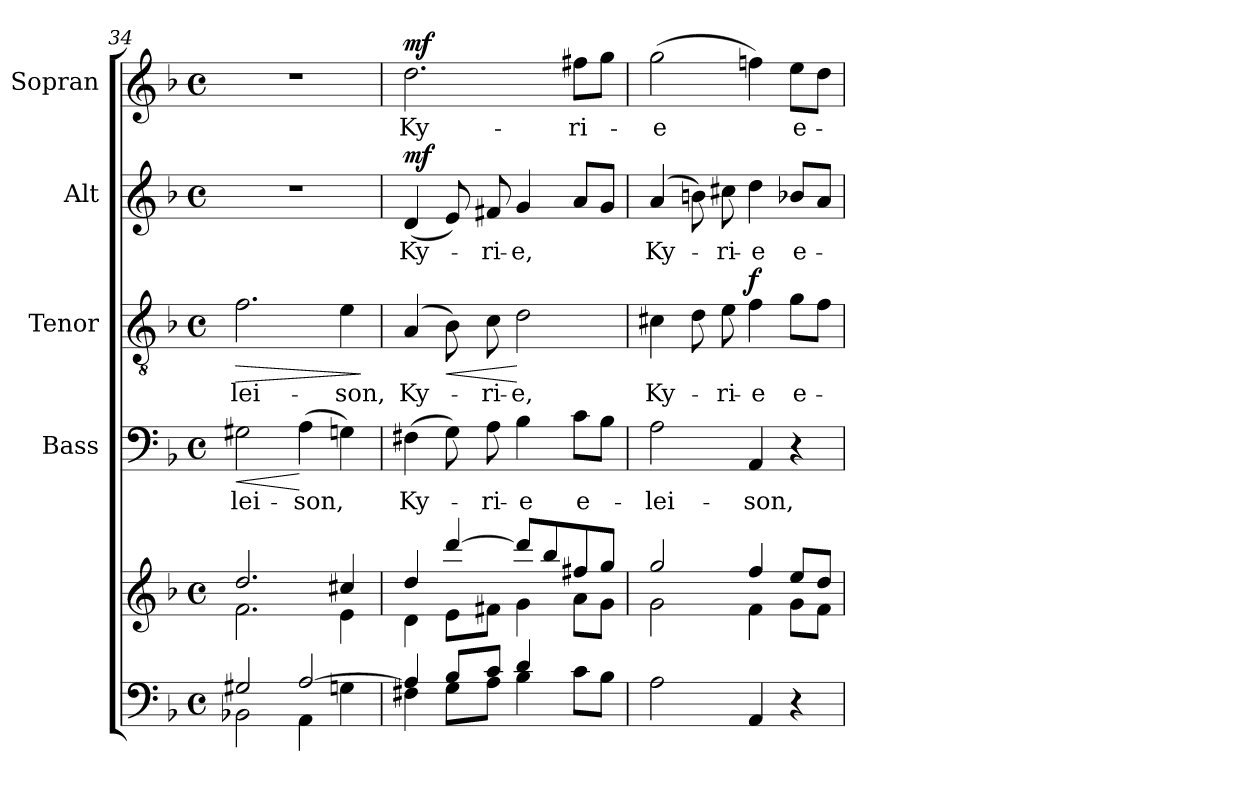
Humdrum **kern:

**kern	**kern	**kern	**text	**dynam	**kern	**text	**dynam	**kern	**text	**dynam	**kern	**text	**dynam
*part5	*part5	*part4	*part4	*part4	*part3	*part3	*part3	*part2	*part2	*part2	*part1	*part1	*part1
*staff6	*staff5	*staff4	*staff4	*staff4	*staff3	*staff3	*staff3	*staff2	*staff2	*staff2	*staff1	*staff1	*staff1
*	*	*I"Bass	*	*	*I"Tenor	*	*	*I"Alt	*	*	*I"Sopran	*	*
*	*	*I'B.	*	*	*I'T.	*	*	*I'A.	*	*	*I'S.	*	*
*clefF4	*clefG2	*clefF4	*	*	*clefGv2	*	*	*clefG2	*	*	*clefG2	*	*
*k[b-]	*k[b-]	*k[b-]	*	*	*k[b-]	*	*	*k[b-]	*	*	*k[b-]	*	*
*F:	*F:	*F:	*	*	*F:	*	*	*F:	*	*	*F:	*	*
*M4/4	*M4/4	*M4/4	*	*	*M4/4	*	*	*M4/4	*	*	*M4/4	*	*
*met(c)	*met(c)	*met(c)	*	*	*met(c)	*	*	*met(c)	*	*	*met(c)	*	*
=34	=34	=34	=34	=34	=34	=34	=34	=34	=34	=34	=34	=34	=34
*^	*^	*	*	*	*	*	*	*	*	*	*	*	*
!	!	!	!	!	!LO:LY:b	!LO:HP:b	!	!	!	!	!	!	!	!	!
!	!	!	!	!	!	!LO:HP:n=1:b	!	!LO:LY:b	!LO:HP:b	!	!	!	!	!	!
2G#X/	2BB-X\	2.dd/	2.f\	2G#X\	-lei-	< >	2.f\	-lei-	>	1r	.	.	1r	.	.
!	!	!	!	!	!LO:LY:b	!	!	!	!	!	!	!	!	!	!
[>2A/	4AA\	.	.	(>4A\	-son,	[	.	.	.	.	.	.	.	.	.
!	!	!	!	!	!	!	!	!LO:LY:b	!	!	!	!	!	!	!
.	4Gn\	4cc#X/	4e\	4Gn\)	.	]	4e\	-son,	.	.	.	.	.	.	.
*v	*v	*	*	*	*	*	*	*	*	*	*	*	*	*	*
*	*v	*v	*	*	*	*	*	*	*	*	*	*	*	*
.	.	.	.	.	.	.	]	.	.	.	.	.	.
=35	=35	=35	=35	=35	=35	=35	=35	=35	=35	=35	=35	=35	=35
*^	*^	*	*	*	*	*	*	*	*	*	*	*	*
!	!	!	!	!	!LO:LY:b	!	!	!LO:LY:b	!	!	!LO:LY:b	!LO:DY:a	!	!LO:LY:b	!LO:DY:a
4A/]	4F#X\	4dd/	4d\	(>4F#X\	Ky-	.	(4A/	Ky-	.	(<4d/	Ky-	mf	2.dd\	Ky-	mf
!	!	!	!	!	!	!	!	!	!LO:HP:b	!	!	!	!	!	!
8B-/L	8G\L	[>4ddd/	8e\L	8G\)	.	.	8B-\)	.	<	8e/)	.	.	.	.	.
!	!	!	!	!	!LO:LY:b	!	!	!LO:LY:b	!	!	!LO:LY:b	!	!	!	!
8c/J	8A\J	.	8f#X\J	8A\	-ri-	.	8c\	-ri-	.	8f#X/	-ri-	.	.	.	.
!	!	!	!	!	!LO:LY:b	!	!	!LO:LY:b	!	!	!LO:LY:b	!	!	!	!
4d/	4B-\	8ddd/L]	4g\	4B-\	-e	.	2d\	-e,	[	4g/	-e,	.	.	.	.
.	.	8bb-/	.	.	.	.	.	.	.	.	.	.	.	.	.
!	!	!	!	!	!LO:LY:b	!	!	!	!	!	!	!	!	!LO:LY:b	!
4ryy	8c\L	8ff#X/	8a\L	8c\L	e-	.	.	.	.	8a/L	.	.	8ff#X\L	-ri-	.
.	8B-\J	8gg/J	8g\J	8B-\J	.	.	.	.	.	8g/J	.	.	8gg\J	.	.
=36	=36	=36	=36	=36	=36	=36	=36	=36	=36	=36	=36	=36	=36	=36	=36
!	!	!	!	!	!LO:LY:b	!	!	!LO:LY:b	!	!	!LO:LY:b	!	!	!LO:LY:b	!
*v	*v	*	*	*	*	*	*	*	*	*	*	*	*	*	*
2A\	2gg/	2g\	2A\	-lei-	.	4c#X\	Ky-	.	(4a/	Ky-	.	(>2gg\	-e	.
.	.	.	.	.	.	8d\	.	.	8bn\)	.	.	.	.	.
!	!	!	!	!	!	!	!LO:LY:b	!	!	!LO:LY:b	!	!	!	!
.	.	.	.	.	.	8e\	-ri-	.	8cc#X\	-ri-	.	.	.	.
!	!	!	!	!LO:LY:b	!	!	!LO:LY:b	!LO:DY:a	!	!LO:LY:b	!	!	!	!
4AA/	4ff/	4f\	4AA/	-son,	.	4f\	-e	f	4dd\	-e	.	4ffn\)	.	.
!	!	!	!	!	!	!	!LO:LY:b	!	!	!LO:LY:b	!	!	!LO:LY:b	!
4r	8ee/L	8g\L	4r	.	.	8g\L	e-	.	8b-X/L	e-	.	8ee\L	e-	.
.	8dd/J	8f\J	.	.	.	8f\J	.	.	8a/J	.	.	8dd\J	.	.
*	*v	*v	*	*	*	*	*	*	*	*	*	*	*	*
=	=	=	=	=	=	=	=	=	=	=	=	=	=
*-	*-	*-	*-	*-	*-	*-	*-	*-	*-	*-	*-	*-	*-
